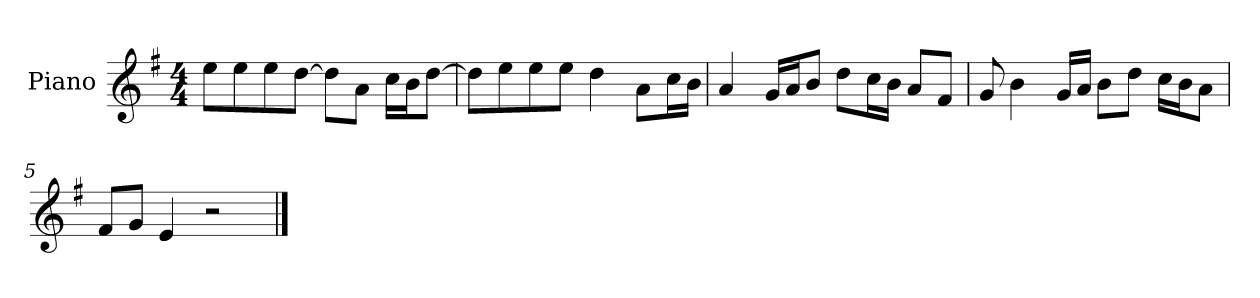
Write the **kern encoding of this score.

**kern
*part1
*staff1
*I"Piano
*I'P-no
*clefG2
*k[f#]
*M4/4
*MM90
=1
8ee\L
8ee\
8ee\
[8dd\J
8dd\L]
8a\J
16cc\LL
16b\J
[8dd\J
=2
8dd\L]
8ee\
8ee\
8ee\J
4dd\
8a\L
16cc\L
16b\JJ
=3
4a/
16g/LL
16a/J
8b/J
8dd\L
16cc\L
16b\JJ
8a/L
8f#/J
=4
8g/
4b\
16g/LL
16a/JJ
8b\L
8dd\J
16cc\LL
16b\J
8a\J
=5
8f#/L
8g/J
4e/
2r
==
*-
